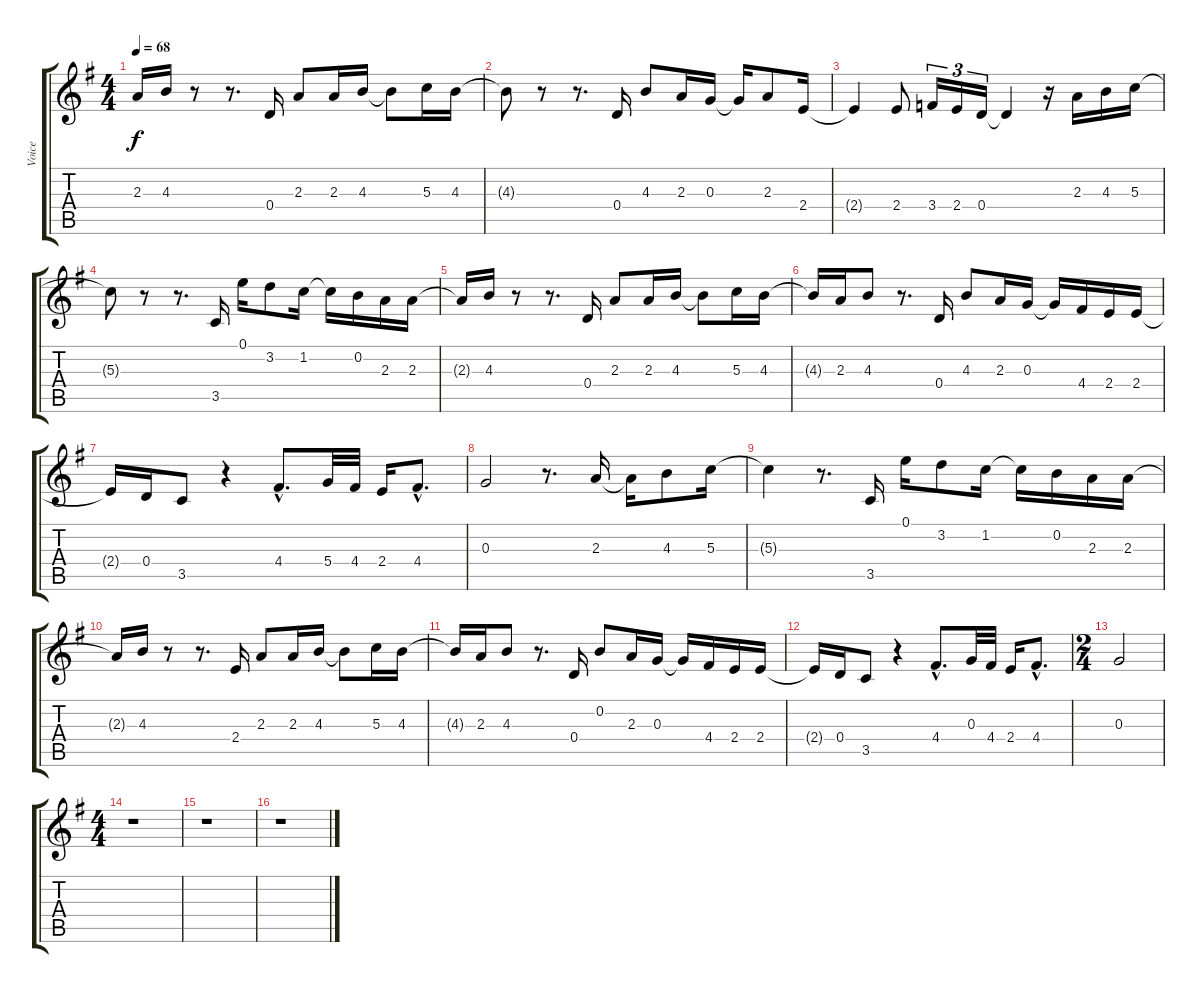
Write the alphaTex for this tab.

\track ("Voice" "Voice") {instrument acousticguitarnylon}
\staff {score tabs}
\tuning (E4 B3 G3 D3 A2 E2) {hide}
\ts (4 4)
\tempo 68
\clef g2
\ks g
2.3{t}.16{dy f} 4.3.16 r.8 r.8{d} 0.4.16 2.3.8 2.3.16 4.3.16 4.3{t}.8 5.3.16 4.3.16 |
4.3{t}.8 r.8 r.8{d} 0.4.16 4.3.8 2.3.16 0.3.16 0.3{t}.16 2.3.8 2.4.16 |
2.4{t}.4 2.4.8 3.4.16{tu (3 2)} 2.4.16{tu (3 2)} 0.4.16{tu (3 2)} 0.4{t}.4 r.16 2.3.16 4.3.16 5.3.16 |
5.3{t}.8 r.8 r.8{d} 3.5.16 0.1.16 3.2.8 1.2.16 1.2{t}.16 0.2.16 2.3.16 2.3.16 |
2.3{t}.16 4.3.16 r.8 r.8{d} 0.4.16 2.3.8 2.3.16 4.3.16 4.3{t}.8 5.3.16 4.3.16 |
4.3{t}.16 2.3.16 4.3.8 r.8{d} 0.4.16 4.3.8 2.3.16 0.3.16 0.3{t}.16 4.4.16 2.4.16 2.4.16 |
2.4{t}.16 0.4.16 3.5.8 r.4 4.4{hac}.8{d} 5.4.32 4.4.32 2.4.16 4.4{hac}.8{d} |
0.3.2 r.8{d} 2.3.16 2.3{t}.16 4.3.8 5.3.16 |
5.3{t}.4 r.8{d} 3.5.16 0.1.16 3.2.8 1.2.16 1.2{t}.16 0.2.16 2.3.16 2.3.16 |
2.3{t}.16 4.3.16 r.8 r.8{d} 2.4.16 2.3.8 2.3.16 4.3.16 4.3{t}.8 5.3.16 4.3.16 |
4.3{t}.16 2.3.16 4.3.8 r.8{d} 0.4.16 0.2.8 2.3.16 0.3.16 0.3{t}.16 4.4.16 2.4.16 2.4.16 |
2.4{t}.16 0.4.16 3.5.8 r.4 4.4{hac}.8{d} 0.3.32 4.4.32 2.4.16 4.4{hac}.8{d} |
\ts (2 4)
0.3.2 |
\ts (4 4)
r.1 |
r.1 |
r.1
